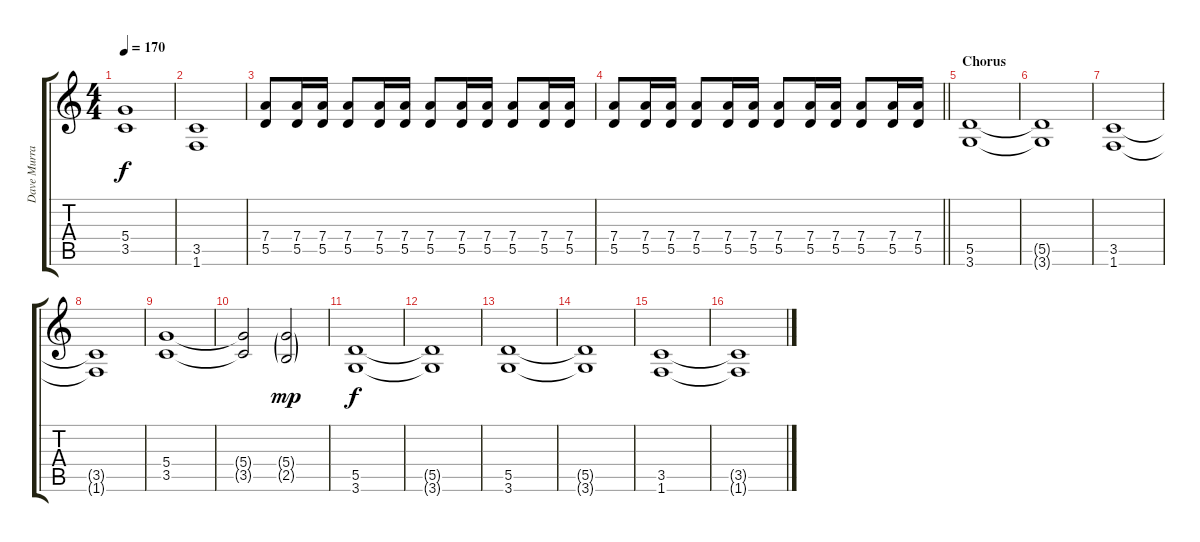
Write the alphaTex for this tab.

\track ("Dave Murray" "Dave Murra") {instrument overdrivenguitar}
\staff {score tabs}
\tuning (E4 B3 G3 D3 A2 E2) {hide}
\ts (4 4)
\tempo 170
\clef g2
\ks c
(5.4 3.5).1{dy f} |
(3.5 1.6).1 |
(7.4 5.5).8 (7.4 5.5).16 (7.4 5.5).16 (7.4 5.5).8 (7.4 5.5).16 (7.4 5.5).16 (7.4 5.5).8 (7.4 5.5).16 (7.4 5.5).16 (7.4 5.5).8 (7.4 5.5).16 (7.4 5.5).16 |
\barLineRight lightlight
(7.4 5.5).8 (7.4 5.5).16 (7.4 5.5).16 (7.4 5.5).8 (7.4 5.5).16 (7.4 5.5).16 (7.4 5.5).8 (7.4 5.5).16 (7.4 5.5).16 (7.4 5.5).8 (7.4 5.5).16 (7.4 5.5).16 |
\section ("" "Chorus")
(5.5 3.6).1 |
(5.5{t} 3.6{t}).1 |
(3.5 1.6).1 |
(3.5{t} 1.6{t}).1 |
(5.4 3.5).1 |
(5.4{t} 3.5{t}).2 (5.4{g} 2.5{g}).2{dy mp} |
(5.5 3.6).1{dy f} |
(5.5{t} 3.6{t}).1 |
(5.5 3.6).1 |
(5.5{t} 3.6{t}).1 |
(3.5 1.6).1 |
(3.5{t} 1.6{t}).1
